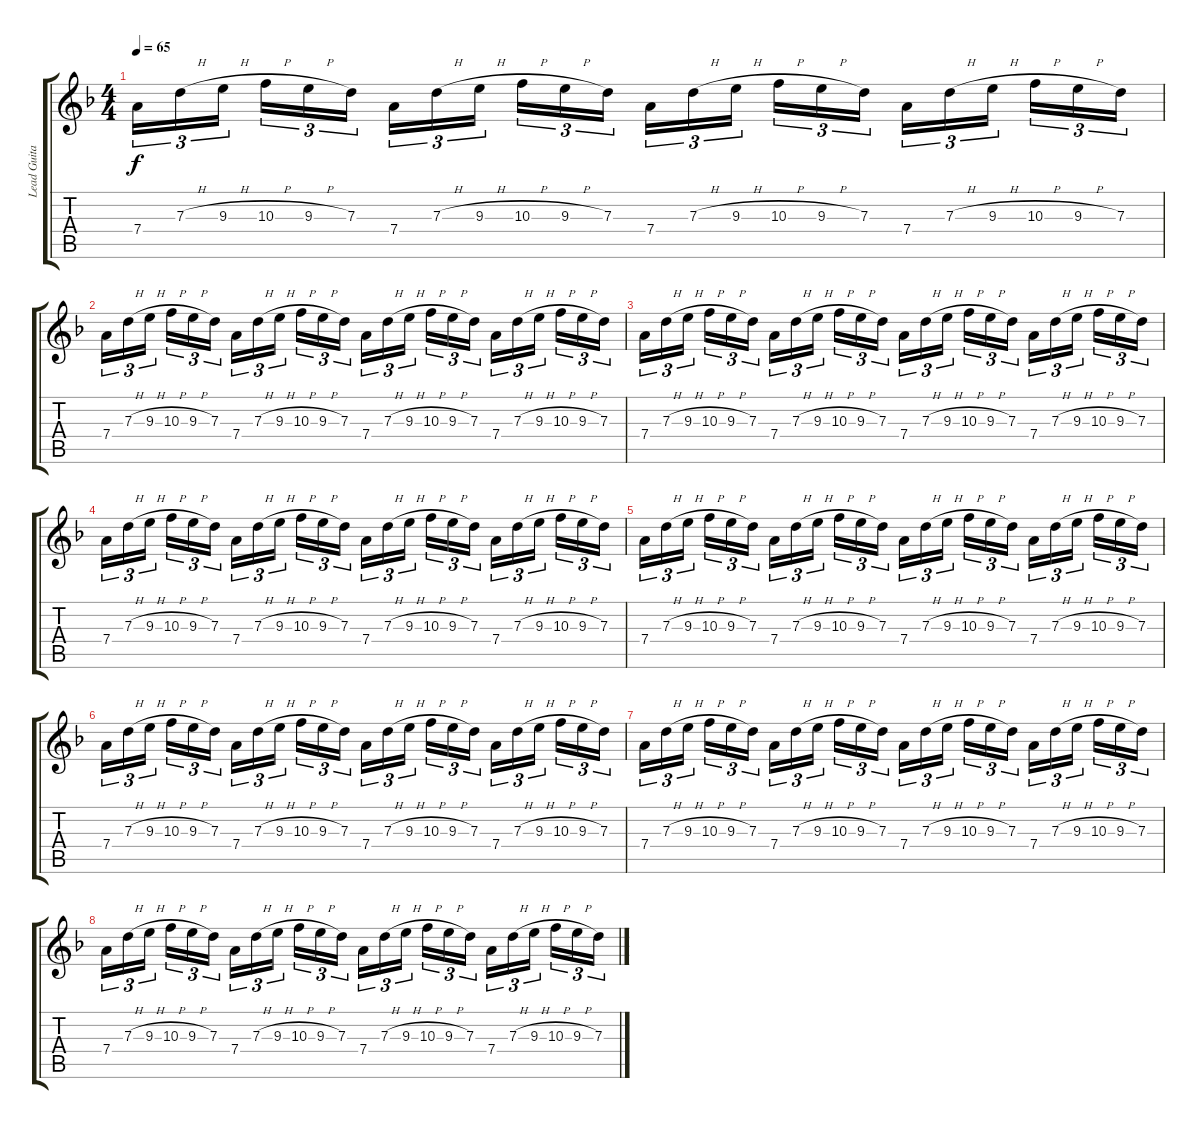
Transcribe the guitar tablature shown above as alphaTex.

\track ("Lead Guitar" "Lead Guita") {instrument distortionguitar}
\staff {score tabs}
\tuning (E4 B3 G3 D3 A2 D2) {hide}
\ts (4 4)
\tempo 65
\clef g2
\ks f
7.4.16{tu (3 2) dy f} 7.3{h}.16{tu (3 2)} 9.3{h}.16{tu (3 2) beam splitsecondary} 10.3{h}.16{tu (3 2)} 9.3{h}.16{tu (3 2)} 7.3.16{tu (3 2)} 7.4.16{tu (3 2)} 7.3{h}.16{tu (3 2)} 9.3{h}.16{tu (3 2) beam splitsecondary} 10.3{h}.16{tu (3 2)} 9.3{h}.16{tu (3 2)} 7.3.16{tu (3 2)} 7.4.16{tu (3 2)} 7.3{h}.16{tu (3 2)} 9.3{h}.16{tu (3 2) beam splitsecondary} 10.3{h}.16{tu (3 2)} 9.3{h}.16{tu (3 2)} 7.3.16{tu (3 2)} 7.4.16{tu (3 2)} 7.3{h}.16{tu (3 2)} 9.3{h}.16{tu (3 2) beam splitsecondary} 10.3{h}.16{tu (3 2)} 9.3{h}.16{tu (3 2)} 7.3.16{tu (3 2)} |
7.4.16{tu (3 2)} 7.3{h}.16{tu (3 2)} 9.3{h}.16{tu (3 2) beam splitsecondary} 10.3{h}.16{tu (3 2)} 9.3{h}.16{tu (3 2)} 7.3.16{tu (3 2)} 7.4.16{tu (3 2)} 7.3{h}.16{tu (3 2)} 9.3{h}.16{tu (3 2) beam splitsecondary} 10.3{h}.16{tu (3 2)} 9.3{h}.16{tu (3 2)} 7.3.16{tu (3 2)} 7.4.16{tu (3 2)} 7.3{h}.16{tu (3 2)} 9.3{h}.16{tu (3 2) beam splitsecondary} 10.3{h}.16{tu (3 2)} 9.3{h}.16{tu (3 2)} 7.3.16{tu (3 2)} 7.4.16{tu (3 2)} 7.3{h}.16{tu (3 2)} 9.3{h}.16{tu (3 2) beam splitsecondary} 10.3{h}.16{tu (3 2)} 9.3{h}.16{tu (3 2)} 7.3.16{tu (3 2)} |
7.4.16{tu (3 2)} 7.3{h}.16{tu (3 2)} 9.3{h}.16{tu (3 2) beam splitsecondary} 10.3{h}.16{tu (3 2)} 9.3{h}.16{tu (3 2)} 7.3.16{tu (3 2)} 7.4.16{tu (3 2)} 7.3{h}.16{tu (3 2)} 9.3{h}.16{tu (3 2) beam splitsecondary} 10.3{h}.16{tu (3 2)} 9.3{h}.16{tu (3 2)} 7.3.16{tu (3 2)} 7.4.16{tu (3 2)} 7.3{h}.16{tu (3 2)} 9.3{h}.16{tu (3 2) beam splitsecondary} 10.3{h}.16{tu (3 2)} 9.3{h}.16{tu (3 2)} 7.3.16{tu (3 2)} 7.4.16{tu (3 2)} 7.3{h}.16{tu (3 2)} 9.3{h}.16{tu (3 2) beam splitsecondary} 10.3{h}.16{tu (3 2)} 9.3{h}.16{tu (3 2)} 7.3.16{tu (3 2)} |
7.4.16{tu (3 2)} 7.3{h}.16{tu (3 2)} 9.3{h}.16{tu (3 2) beam splitsecondary} 10.3{h}.16{tu (3 2)} 9.3{h}.16{tu (3 2)} 7.3.16{tu (3 2)} 7.4.16{tu (3 2)} 7.3{h}.16{tu (3 2)} 9.3{h}.16{tu (3 2) beam splitsecondary} 10.3{h}.16{tu (3 2)} 9.3{h}.16{tu (3 2)} 7.3.16{tu (3 2)} 7.4.16{tu (3 2)} 7.3{h}.16{tu (3 2)} 9.3{h}.16{tu (3 2) beam splitsecondary} 10.3{h}.16{tu (3 2)} 9.3{h}.16{tu (3 2)} 7.3.16{tu (3 2)} 7.4.16{tu (3 2)} 7.3{h}.16{tu (3 2)} 9.3{h}.16{tu (3 2) beam splitsecondary} 10.3{h}.16{tu (3 2)} 9.3{h}.16{tu (3 2)} 7.3.16{tu (3 2)} |
7.4.16{tu (3 2)} 7.3{h}.16{tu (3 2)} 9.3{h}.16{tu (3 2) beam splitsecondary} 10.3{h}.16{tu (3 2)} 9.3{h}.16{tu (3 2)} 7.3.16{tu (3 2)} 7.4.16{tu (3 2)} 7.3{h}.16{tu (3 2)} 9.3{h}.16{tu (3 2) beam splitsecondary} 10.3{h}.16{tu (3 2)} 9.3{h}.16{tu (3 2)} 7.3.16{tu (3 2)} 7.4.16{tu (3 2)} 7.3{h}.16{tu (3 2)} 9.3{h}.16{tu (3 2) beam splitsecondary} 10.3{h}.16{tu (3 2)} 9.3{h}.16{tu (3 2)} 7.3.16{tu (3 2)} 7.4.16{tu (3 2)} 7.3{h}.16{tu (3 2)} 9.3{h}.16{tu (3 2) beam splitsecondary} 10.3{h}.16{tu (3 2)} 9.3{h}.16{tu (3 2)} 7.3.16{tu (3 2)} |
7.4.16{tu (3 2)} 7.3{h}.16{tu (3 2)} 9.3{h}.16{tu (3 2) beam splitsecondary} 10.3{h}.16{tu (3 2)} 9.3{h}.16{tu (3 2)} 7.3.16{tu (3 2)} 7.4.16{tu (3 2)} 7.3{h}.16{tu (3 2)} 9.3{h}.16{tu (3 2) beam splitsecondary} 10.3{h}.16{tu (3 2)} 9.3{h}.16{tu (3 2)} 7.3.16{tu (3 2)} 7.4.16{tu (3 2)} 7.3{h}.16{tu (3 2)} 9.3{h}.16{tu (3 2) beam splitsecondary} 10.3{h}.16{tu (3 2)} 9.3{h}.16{tu (3 2)} 7.3.16{tu (3 2)} 7.4.16{tu (3 2)} 7.3{h}.16{tu (3 2)} 9.3{h}.16{tu (3 2) beam splitsecondary} 10.3{h}.16{tu (3 2)} 9.3{h}.16{tu (3 2)} 7.3.16{tu (3 2)} |
7.4.16{tu (3 2)} 7.3{h}.16{tu (3 2)} 9.3{h}.16{tu (3 2) beam splitsecondary} 10.3{h}.16{tu (3 2)} 9.3{h}.16{tu (3 2)} 7.3.16{tu (3 2)} 7.4.16{tu (3 2)} 7.3{h}.16{tu (3 2)} 9.3{h}.16{tu (3 2) beam splitsecondary} 10.3{h}.16{tu (3 2)} 9.3{h}.16{tu (3 2)} 7.3.16{tu (3 2)} 7.4.16{tu (3 2)} 7.3{h}.16{tu (3 2)} 9.3{h}.16{tu (3 2) beam splitsecondary} 10.3{h}.16{tu (3 2)} 9.3{h}.16{tu (3 2)} 7.3.16{tu (3 2)} 7.4.16{tu (3 2)} 7.3{h}.16{tu (3 2)} 9.3{h}.16{tu (3 2) beam splitsecondary} 10.3{h}.16{tu (3 2)} 9.3{h}.16{tu (3 2)} 7.3.16{tu (3 2)} |
7.4.16{tu (3 2)} 7.3{h}.16{tu (3 2)} 9.3{h}.16{tu (3 2) beam splitsecondary} 10.3{h}.16{tu (3 2)} 9.3{h}.16{tu (3 2)} 7.3.16{tu (3 2)} 7.4.16{tu (3 2)} 7.3{h}.16{tu (3 2)} 9.3{h}.16{tu (3 2) beam splitsecondary} 10.3{h}.16{tu (3 2)} 9.3{h}.16{tu (3 2)} 7.3.16{tu (3 2)} 7.4.16{tu (3 2)} 7.3{h}.16{tu (3 2)} 9.3{h}.16{tu (3 2) beam splitsecondary} 10.3{h}.16{tu (3 2)} 9.3{h}.16{tu (3 2)} 7.3.16{tu (3 2)} 7.4.16{tu (3 2)} 7.3{h}.16{tu (3 2)} 9.3{h}.16{tu (3 2) beam splitsecondary} 10.3{h}.16{tu (3 2)} 9.3{h}.16{tu (3 2)} 7.3.16{tu (3 2)}
